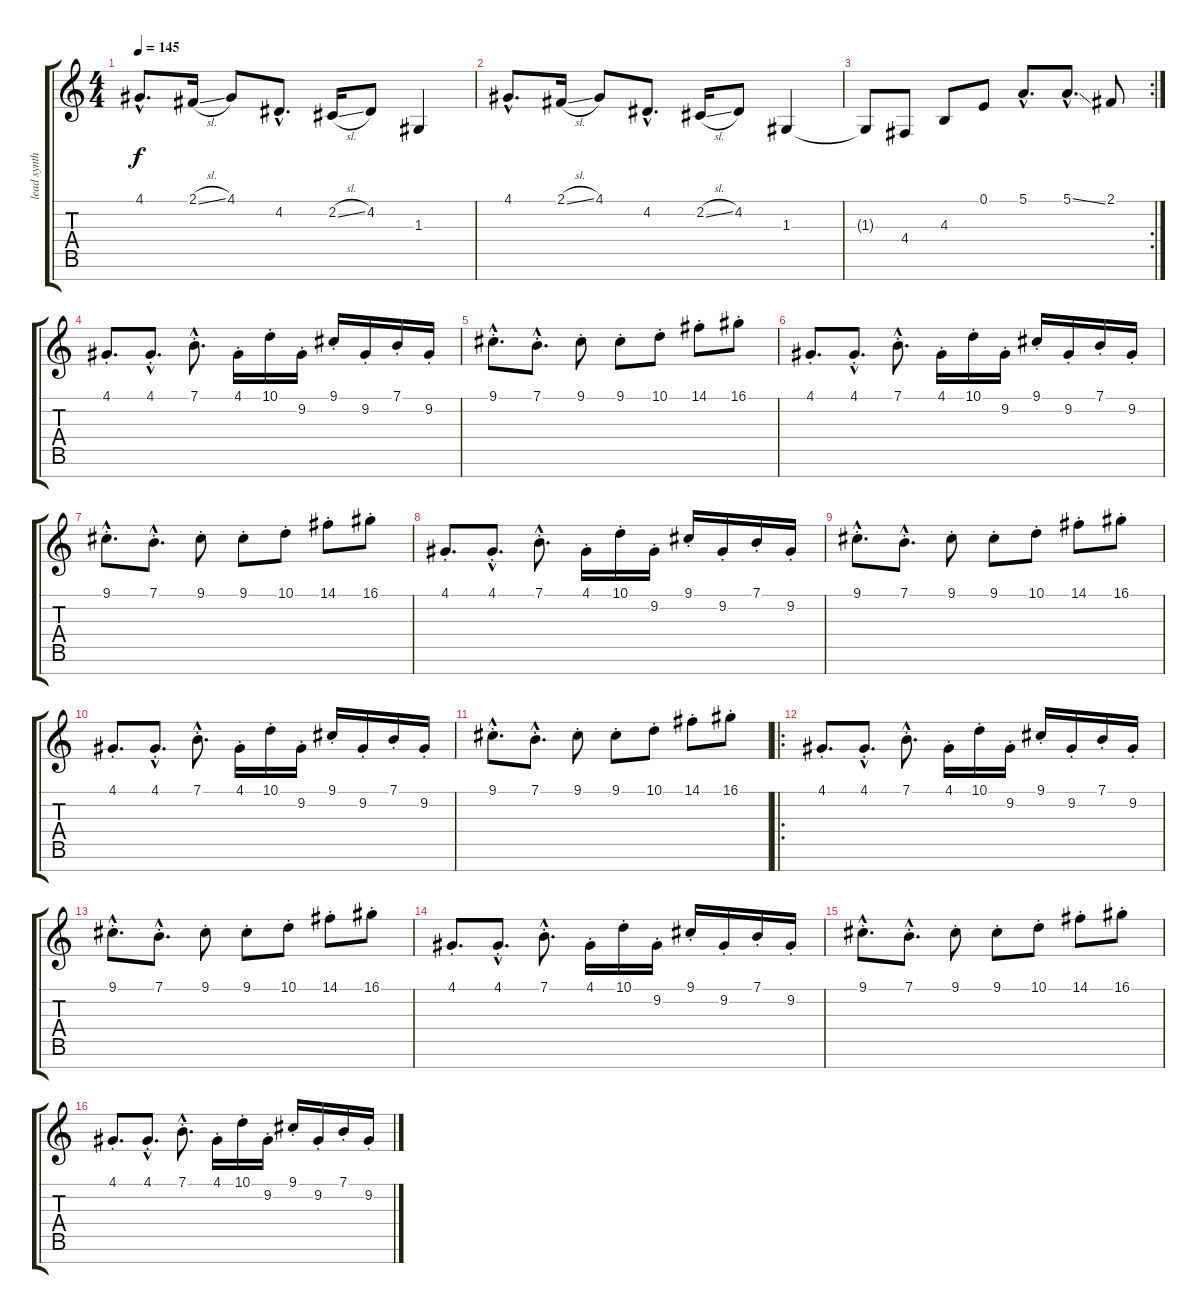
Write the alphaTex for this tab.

\track ("lead synth" "lead synth") {instrument lead2sawtooth}
\staff {score tabs}
\tuning (E4 B3 G3 D3 A2 E2 B1) {hide}
\ts (4 4)
\tempo 145
\clef g2
\ks c
4.1{hac}.8{d dy f} 2.1{sl}.16 4.1.8 4.2{hac}.8{d} 2.2{sl}.16 4.2.8 1.3.4 |
4.1{hac}.8{d} 2.1{sl}.16 4.1.8 4.2{hac}.8{d} 2.2{sl}.16 4.2.8 1.3.4 |
\rc 2
1.3{t}.8 4.4.8 4.3.8 0.1.8 5.1{hac}.8{d} 5.1{ss hac}.8{d} 2.1.8 |
4.1{st}.8{d} 4.1{hac st}.8{d} 7.1{hac st}.8{d} 4.1{st}.16 10.1{st}.16 9.2{st}.16 9.1{st}.16 9.2{st}.16 7.1{st}.16 9.2{st}.16 |
9.1{hac st}.8{d} 7.1{hac st}.8{d} 9.1{st}.8 9.1{st}.8 10.1{st}.8 14.1{st}.8 16.1{st}.8 |
4.1{st}.8{d} 4.1{hac st}.8{d} 7.1{hac st}.8{d} 4.1{st}.16 10.1{st}.16 9.2{st}.16 9.1{st}.16 9.2{st}.16 7.1{st}.16 9.2{st}.16 |
9.1{hac st}.8{d} 7.1{hac st}.8{d} 9.1{st}.8 9.1{st}.8 10.1{st}.8 14.1{st}.8 16.1{st}.8 |
4.1{st}.8{d} 4.1{hac st}.8{d} 7.1{hac st}.8{d} 4.1{st}.16 10.1{st}.16 9.2{st}.16 9.1{st}.16 9.2{st}.16 7.1{st}.16 9.2{st}.16 |
9.1{hac st}.8{d} 7.1{hac st}.8{d} 9.1{st}.8 9.1{st}.8 10.1{st}.8 14.1{st}.8 16.1{st}.8 |
4.1{st}.8{d} 4.1{hac st}.8{d} 7.1{hac st}.8{d} 4.1{st}.16 10.1{st}.16 9.2{st}.16 9.1{st}.16 9.2{st}.16 7.1{st}.16 9.2{st}.16 |
9.1{hac st}.8{d} 7.1{hac st}.8{d} 9.1{st}.8 9.1{st}.8 10.1{st}.8 14.1{st}.8 16.1{st}.8 |
\ro
4.1{st}.8{d} 4.1{hac st}.8{d} 7.1{hac st}.8{d} 4.1{st}.16 10.1{st}.16 9.2{st}.16 9.1{st}.16 9.2{st}.16 7.1{st}.16 9.2{st}.16 |
9.1{hac st}.8{d} 7.1{hac st}.8{d} 9.1{st}.8 9.1{st}.8 10.1{st}.8 14.1{st}.8 16.1{st}.8 |
4.1{st}.8{d} 4.1{hac st}.8{d} 7.1{hac st}.8{d} 4.1{st}.16 10.1{st}.16 9.2{st}.16 9.1{st}.16 9.2{st}.16 7.1{st}.16 9.2{st}.16 |
9.1{hac st}.8{d} 7.1{hac st}.8{d} 9.1{st}.8 9.1{st}.8 10.1{st}.8 14.1{st}.8 16.1{st}.8 |
4.1{st}.8{d} 4.1{hac st}.8{d} 7.1{hac st}.8{d} 4.1{st}.16 10.1{st}.16 9.2{st}.16 9.1{st}.16 9.2{st}.16 7.1{st}.16 9.2{st}.16
